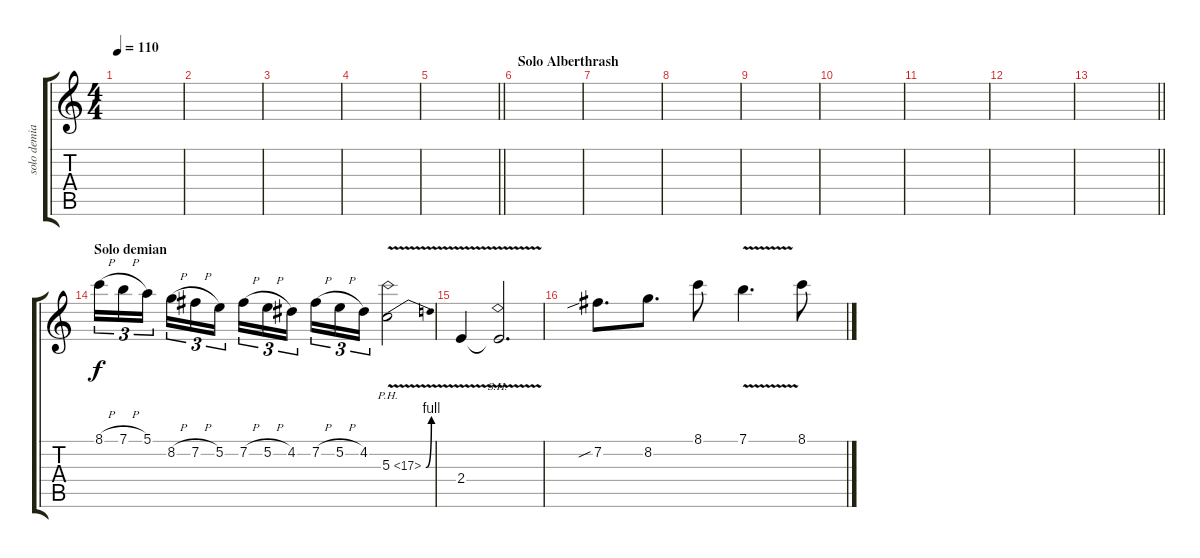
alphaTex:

\track ("solo demian" "solo demia") {instrument distortionguitar}
\staff {score tabs}
\tuning (E4 B3 G3 D3 A2 E2) {hide}
\ts (4 4)
\tempo 110
\clef g2
\ks c
|
|
|
|
\barLineRight lightlight
|
\section ("" "Solo Alberthrash")
|
|
|
|
|
|
|
\barLineRight lightlight
|
\section ("" "Solo demian")
8.1{h}.16{tu (3 2)} 7.1{h}.16{tu (3 2)} 5.1.16{tu (3 2) beam splitsecondary} 8.2{h}.16{tu (3 2)} 7.2{h}.16{tu (3 2)} 5.2.16{tu (3 2)} 7.2{h}.16{tu (3 2)} 5.2{h}.16{tu (3 2)} 4.2.16{tu (3 2) beam splitsecondary} 7.2{h}.16{tu (3 2)} 5.2{h}.16{tu (3 2)} 4.2.16{tu (3 2)} 5.3{be (bend 0 0 60 4) ph 12 v}.2 |
2.4{v}.4 2.4{sh 12 t}.2{d} |
7.2{sib}.8{d} 8.2.8{d} 8.1.8 7.1{v}.4{d} 8.1.8
